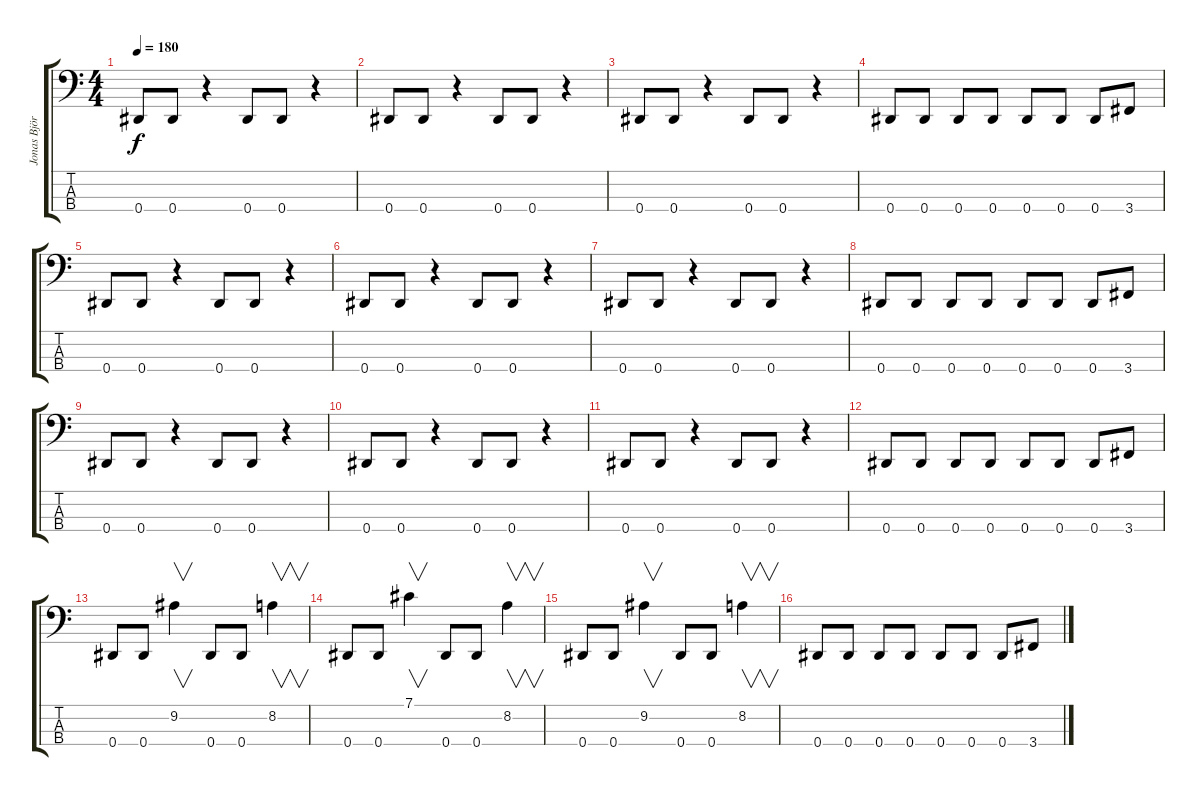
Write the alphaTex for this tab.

\track ("Jonas Björler" "Jonas Björ") {instrument electricbassfinger}
\staff {score tabs}
\tuning (Gb2 Db2 Ab1 Eb1) {hide}
\ts (4 4)
\tempo 180
\clef f4
\ks c
0.4.8{dy f instrument electricbassfinger} 0.4.8 r.4 0.4.8 0.4.8 r.4 |
0.4.8 0.4.8 r.4 0.4.8 0.4.8 r.4 |
0.4.8 0.4.8 r.4 0.4.8 0.4.8 r.4 |
0.4.8 0.4.8 0.4.8 0.4.8 0.4.8 0.4.8 0.4.8 3.4.8 |
0.4.8 0.4.8 r.4 0.4.8 0.4.8 r.4 |
0.4.8 0.4.8 r.4 0.4.8 0.4.8 r.4 |
0.4.8 0.4.8 r.4 0.4.8 0.4.8 r.4 |
0.4.8 0.4.8 0.4.8 0.4.8 0.4.8 0.4.8 0.4.8 3.4.8 |
0.4.8 0.4.8 r.4 0.4.8 0.4.8 r.4 |
0.4.8 0.4.8 r.4 0.4.8 0.4.8 r.4 |
0.4.8 0.4.8 r.4 0.4.8 0.4.8 r.4 |
0.4.8 0.4.8 0.4.8 0.4.8 0.4.8 0.4.8 0.4.8 3.4.8 |
0.4.8 0.4.8 9.2.4{v} 0.4.8 0.4.8 8.2.4{v} |
0.4.8 0.4.8 7.1.4{v} 0.4.8 0.4.8 8.2.4{v} |
0.4.8 0.4.8 9.2.4{v} 0.4.8 0.4.8 8.2.4{v} |
0.4.8 0.4.8 0.4.8 0.4.8 0.4.8 0.4.8 0.4.8 3.4.8
